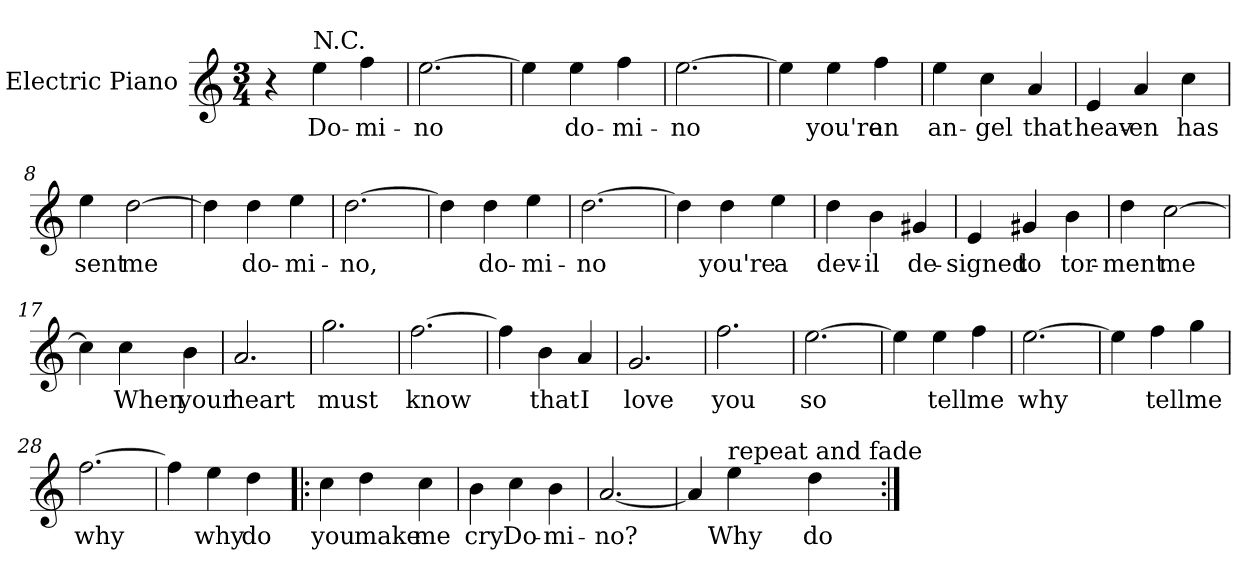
**kern	**text
*part1	*part1
*staff1	*staff1
*I"Electric Piano	*
*I'E.Pno	*
*clefG2	*
*k[]	*
*C:	*
*M3/4	*
=1	=1
4r	.
!LO:TX:a:t=N.C.	!
4ee\	Do-
4ff\	-mi-
=2	=2
[2.ee\	-no
=3	=3
4ee\]	.
4ee\	do-
4ff\	-mi-
=4	=4
[2.ee\	-no
!!LO:LB:g=z
=5	=5
4ee\]	.
4ee\	you're
4ff\	an
=6	=6
4ee\	an-
4cc\	-gel
4a/	that
=7	=7
4e/	heav-
4a/	-en
4cc\	has
=8	=8
4ee\	sent
[2dd\	me
!!LO:LB:g=z
=9	=9
4dd\]	.
4dd\	do-
4ee\	-mi-
=10	=10
[2.dd\	-no,
=11	=11
4dd\]	.
4dd\	do-
4ee\	-mi-
=12	=12
[2.dd\	-no
!!LO:LB:g=z
=13	=13
4dd\]	.
4dd\	you're
4ee\	a
=14	=14
4dd\	dev-
4b\	-il
4g#X/	de-
=15	=15
4e/	-signed
4g#X/	to
4b\	tor-
=16	=16
4dd\	-ment
[2cc\	me
!!LO:LB:g=z
=17	=17
4cc\]	.
4cc\	When
4b\	your
=18	=18
2.a/	heart
=19	=19
2.gg\	must
=20	=20
[2.ff\	know
!!LO:LB:g=z
=21	=21
4ff\]	.
4b\	that
4a/	I
=22	=22
2.g/	love
=23	=23
2.ff\	you
=24	=24
[2.ee\	so
!!LO:LB:g=z
=25	=25
4ee\]	.
4ee\	tell
4ff\	me
=26	=26
[2.ee\	why
=27	=27
4ee\]	.
4ff\	tell
4gg\	me
=28	=28
[2.ff\	why
!!LO:LB:g=z
=29	=29
4ff\]	.
4ee\	why
4dd\	do
=30!|:	=30!|:
4cc\	you
4dd\	make
4cc\	me
=31	=31
4b\	cry
4cc\	Do-
4b\	-mi-
=32	=32
[2.a/	-no?
=33	=33
4a/]	.
!LO:TX:a:t=repeat and fade	!
4ee\	Why
4dd\	do
=:|!	=:|!
*-	*-
